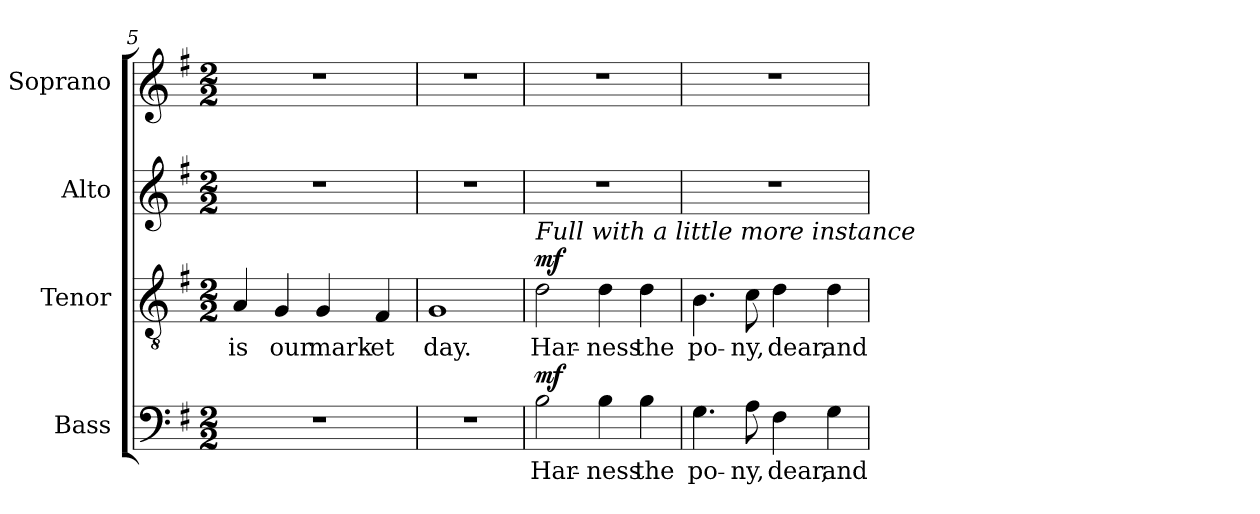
**kern	**text	**dynam	**kern	**text	**dynam	**kern	**kern
*part4	*part4	*part4	*part3	*part3	*part3	*part2	*part1
*staff4	*staff4	*staff4	*staff3	*staff3	*staff3	*staff2	*staff1
*I"Bass	*	*	*I"Tenor	*	*	*I"Alto	*I"Soprano
*I'B.	*	*	*I'T.	*	*	*I'A.	*I'S.
*clefF4	*	*	*clefGv2	*	*	*clefG2	*clefG2
*	*	*	*ITrd7c12	*	*	*	*
*k[f#]	*	*	*k[f#]	*	*	*k[f#]	*k[f#]
*G:	*	*	*G:	*	*	*G:	*G:
*M2/2	*	*	*M2/2	*	*	*M2/2	*M2/2
=5	=5	=5	=5	=5	=5	=5	=5
!	!	!	!	!LO:LY:b:color=#000000	!	!	!
1r	.	.	4AAi/	is	.	1r	1r
!	!	!	!	!LO:LY:b:color=#000000	!	!	!
.	.	.	4GGi/	our	.	.	.
!	!	!	!	!LO:LY:b:color=#000000	!	!	!
.	.	.	4GGi/	mark-	.	.	.
!	!	!	!	!LO:LY:b:color=#000000	!	!	!
.	.	.	4FF#i/	-et	.	.	.
=6	=6	=6	=6	=6	=6	=6	=6
!	!	!	!	!LO:LY:b:color=#000000	!	!	!
1r	.	.	1GGi	day.	.	1r	1r
=7	=7	=7	=7	=7	=7	=7	=7
!	!LO:LY:b:color=#000000	!	!	!	!	!	!
!	!	!	!LO:TX:a:i:t=Full with a little more instance	!	!	!	!
!	!	!	!	!LO:LY:b:color=#000000	!	!	!
2Bi\	Har-	mf	2Di\	Har-	mf	1r	1r
!	!LO:LY:b:color=#000000	!	!	!	!	!	!
!	!	!	!	!LO:LY:b:color=#000000	!	!	!
4Bi\	-ness	.	4Di\	-ness	.	.	.
!	!LO:LY:b:color=#000000	!	!	!	!	!	!
!	!	!	!	!LO:LY:b:color=#000000	!	!	!
4Bi\	the	.	4Di\	the	.	.	.
!!LO:LB:g=z
=8	=8	=8	=8	=8	=8	=8	=8
!	!LO:LY:b:color=#000000	!	!	!	!	!	!
!	!	!	!	!LO:LY:b:color=#000000	!	!	!
4.Gi\	po-	.	4.BBi\	po-	.	1r	1r
!	!LO:LY:b:color=#000000	!	!	!	!	!	!
!	!	!	!	!LO:LY:b:color=#000000	!	!	!
8Ai\	-ny,	.	8Ci\	-ny,	.	.	.
!	!LO:LY:b:color=#000000	!	!	!	!	!	!
!	!	!	!	!LO:LY:b:color=#000000	!	!	!
4F#i\	dear,	.	4Di\	dear,	.	.	.
!	!LO:LY:b:color=#000000	!	!	!	!	!	!
!	!	!	!	!LO:LY:b:color=#000000	!	!	!
4Gi\	and	.	4Di\	and	.	.	.
=	=	=	=	=	=	=	=
*-	*-	*-	*-	*-	*-	*-	*-
